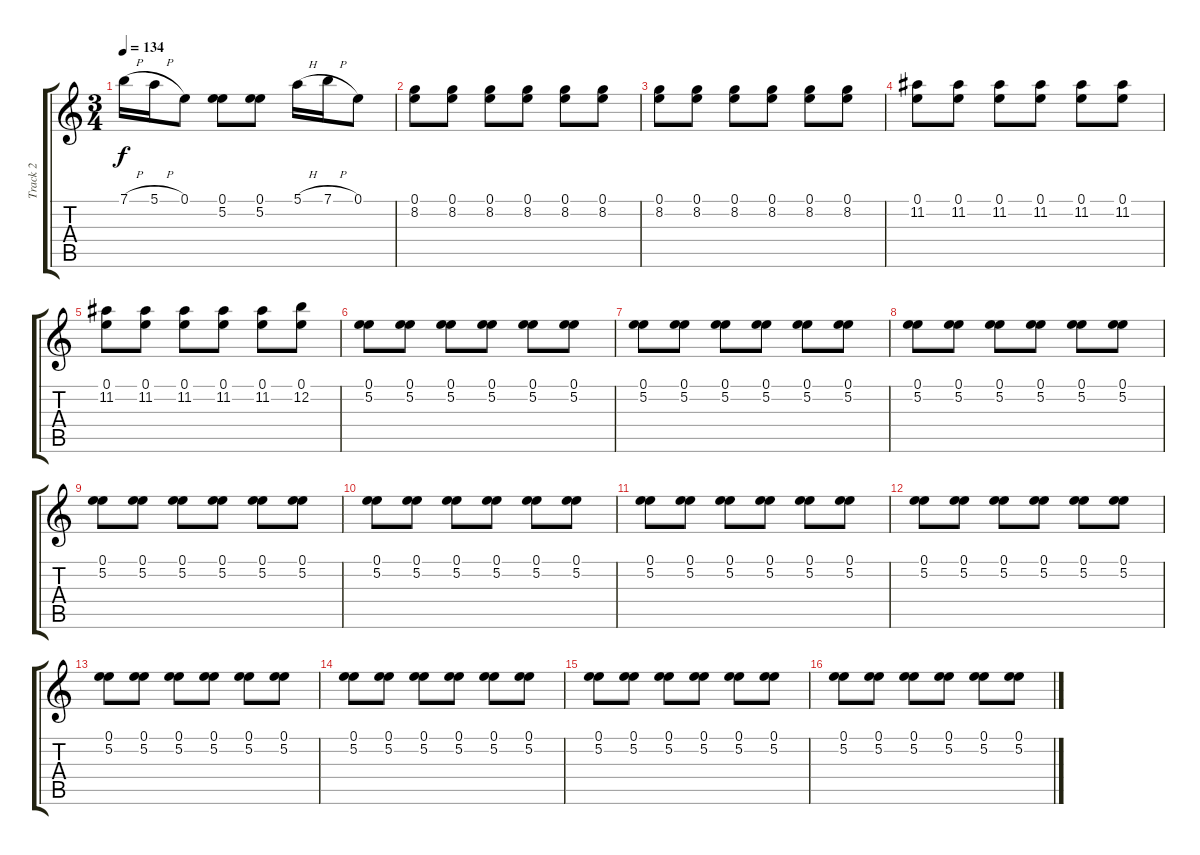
\track ("Track 2" "Track 2") {instrument distortionguitar}
\staff {score tabs}
\tuning (E4 B3 G3 D3 A2 E2) {hide}
\ts (3 4)
\tempo 134
\clef g2
\ks c
7.1{h}.16{dy f} 5.1{h}.16 0.1.8 (0.1 5.2).8 (0.1 5.2).8 5.1{h}.16 7.1{h}.16 0.1.8 |
(0.1 8.2).8 (0.1 8.2).8 (0.1 8.2).8 (0.1 8.2).8 (0.1 8.2).8 (0.1 8.2).8 |
(0.1 8.2).8 (0.1 8.2).8 (0.1 8.2).8 (0.1 8.2).8 (0.1 8.2).8 (0.1 8.2).8 |
(0.1 11.2).8 (0.1 11.2).8 (0.1 11.2).8 (0.1 11.2).8 (0.1 11.2).8 (0.1 11.2).8 |
(0.1 11.2).8 (0.1 11.2).8 (0.1 11.2).8 (0.1 11.2).8 (0.1 11.2).8 (0.1 12.2).8 |
(0.1 5.2).8 (0.1 5.2).8 (0.1 5.2).8 (0.1 5.2).8 (0.1 5.2).8 (0.1 5.2).8 |
(0.1 5.2).8 (0.1 5.2).8 (0.1 5.2).8 (0.1 5.2).8 (0.1 5.2).8 (0.1 5.2).8 |
(0.1 5.2).8 (0.1 5.2).8 (0.1 5.2).8 (0.1 5.2).8 (0.1 5.2).8 (0.1 5.2).8 |
(0.1 5.2).8 (0.1 5.2).8 (0.1 5.2).8 (0.1 5.2).8 (0.1 5.2).8 (0.1 5.2).8 |
(0.1 5.2).8 (0.1 5.2).8 (0.1 5.2).8 (0.1 5.2).8 (0.1 5.2).8 (0.1 5.2).8 |
(0.1 5.2).8 (0.1 5.2).8 (0.1 5.2).8 (0.1 5.2).8 (0.1 5.2).8 (0.1 5.2).8 |
(0.1 5.2).8 (0.1 5.2).8 (0.1 5.2).8 (0.1 5.2).8 (0.1 5.2).8 (0.1 5.2).8 |
(0.1 5.2).8 (0.1 5.2).8 (0.1 5.2).8 (0.1 5.2).8 (0.1 5.2).8 (0.1 5.2).8 |
(0.1 5.2).8 (0.1 5.2).8 (0.1 5.2).8 (0.1 5.2).8 (0.1 5.2).8 (0.1 5.2).8 |
(0.1 5.2).8 (0.1 5.2).8 (0.1 5.2).8 (0.1 5.2).8 (0.1 5.2).8 (0.1 5.2).8 |
(0.1 5.2).8 (0.1 5.2).8 (0.1 5.2).8 (0.1 5.2).8 (0.1 5.2).8 (0.1 5.2).8
